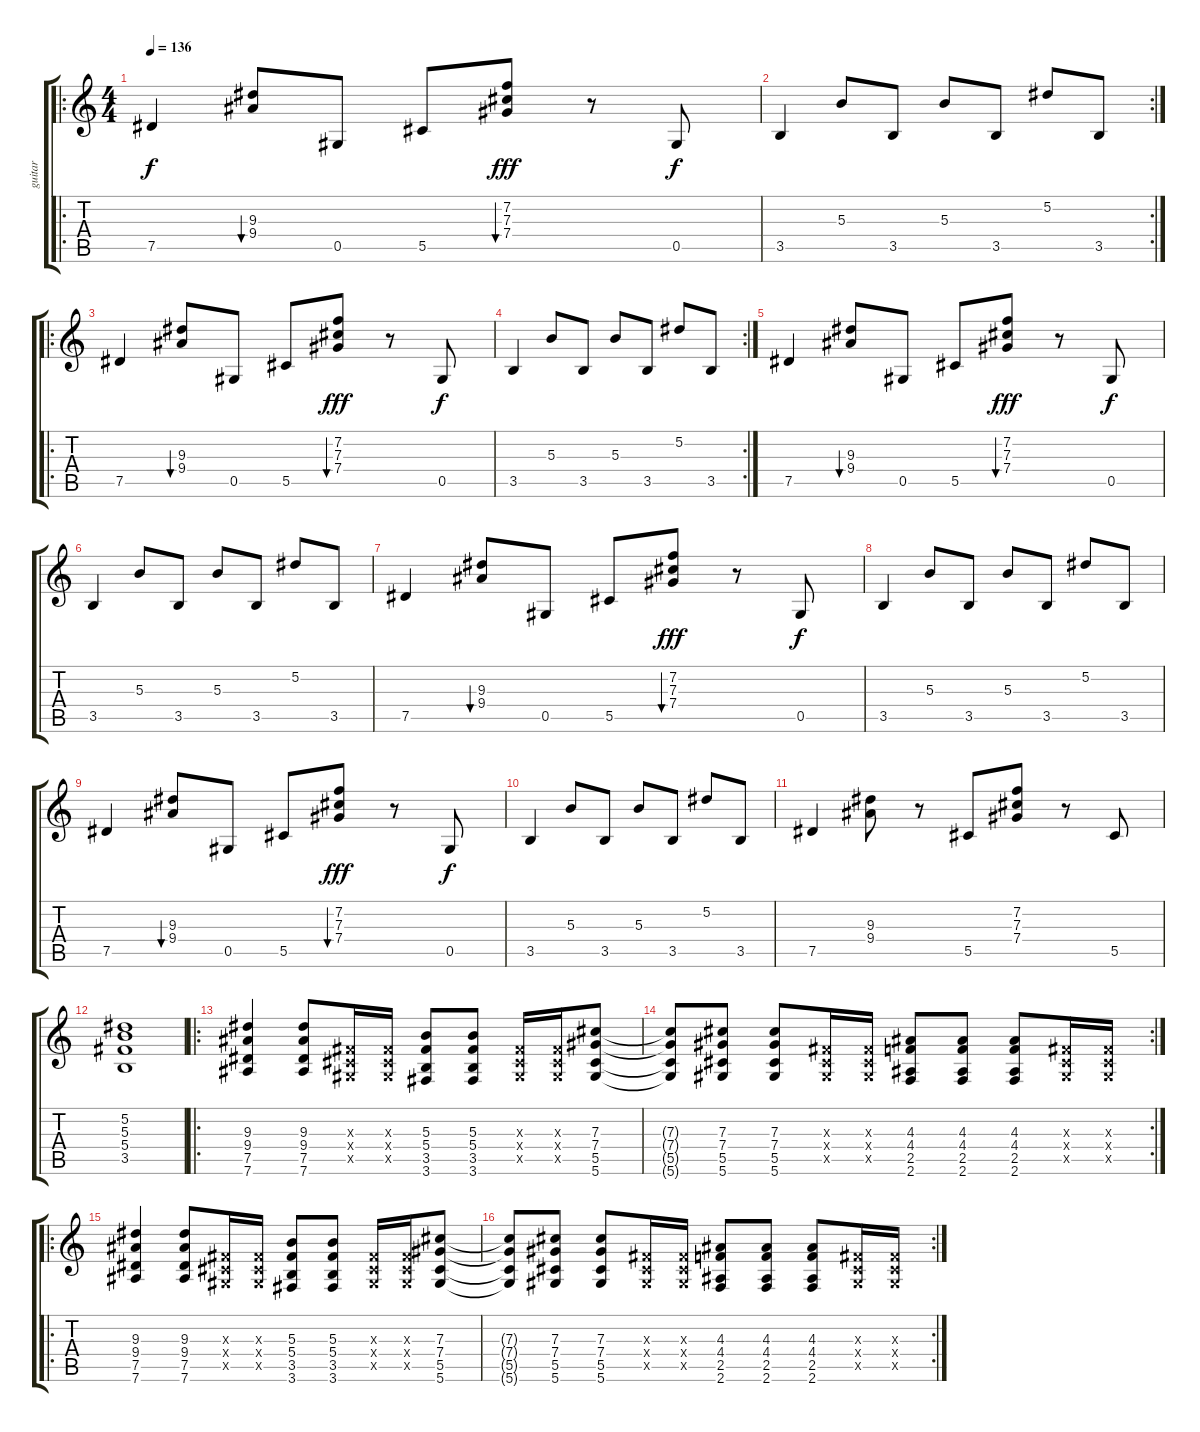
\track ("guitar" "guitar") {instrument electricguitarclean}
\staff {score tabs}
\tuning (Eb4 Bb3 Gb3 Db3 Ab2 Eb2) {hide}
\ro
\ts (4 4)
\tempo 136
\clef g2
\ks c
7.5.4{dy f instrument electricguitarclean} (9.3 9.4).8{bu 120} 0.5.8 5.5.8 (7.2 7.3 7.4).8{bu 120 dy fff} r.8 0.5.8{dy f} |
\rc 2
3.5.4 5.3.8 3.5.8 5.3.8 3.5.8 5.2.8 3.5.8 |
\ro
7.5.4 (9.3 9.4).8{bu 120} 0.5.8 5.5.8 (7.2 7.3 7.4).8{bu 120 dy fff} r.8 0.5.8{dy f} |
\rc 2
3.5.4 5.3.8 3.5.8 5.3.8 3.5.8 5.2.8 3.5.8 |
7.5.4 (9.3 9.4).8{bu 120} 0.5.8 5.5.8 (7.2 7.3 7.4).8{bu 120 dy fff} r.8 0.5.8{dy f} |
3.5.4 5.3.8 3.5.8 5.3.8 3.5.8 5.2.8 3.5.8 |
7.5.4 (9.3 9.4).8{bu 120} 0.5.8 5.5.8 (7.2 7.3 7.4).8{bu 120 dy fff} r.8 0.5.8{dy f} |
3.5.4 5.3.8 3.5.8 5.3.8 3.5.8 5.2.8 3.5.8 |
7.5.4 (9.3 9.4).8{bu 120} 0.5.8 5.5.8 (7.2 7.3 7.4).8{bu 120 dy fff} r.8 0.5.8{dy f} |
3.5.4 5.3.8 3.5.8 5.3.8 3.5.8 5.2.8 3.5.8 |
7.5.4 (9.3 9.4).8 r.8 5.5.8 (7.2 7.3 7.4).8 r.8 5.5.8 |
(5.2 5.3 5.4 3.5).1 |
\ro
(9.3 9.4 7.5 7.6).4 (9.3 9.4 7.5 7.6).8 (0.3{x} 0.4{x} 0.5{x}).16 (0.3{x} 0.4{x} 0.5{x}).16 (5.3 5.4 3.5 3.6).8 (5.3 5.4 3.5 3.6).8 (0.3{x} 0.4{x} 0.5{x}).16 (0.3{x} 0.4{x} 0.5{x}).16 (7.3 7.4 5.5 5.6).8 |
\rc 2
(7.3{t} 7.4{t} 5.5{t} 5.6{t}).8 (7.3 7.4 5.5 5.6).8 (7.3 7.4 5.5 5.6).8 (0.3{x} 0.4{x} 0.5{x}).16 (0.3{x} 0.4{x} 0.5{x}).16 (4.3 4.4 2.5 2.6).8 (4.3 4.4 2.5 2.6).8 (4.3 4.4 2.5 2.6).8 (0.3{x} 0.4{x} 0.5{x}).16 (0.3{x} 0.4{x} 0.5{x}).16 |
\ro
(9.3 9.4 7.5 7.6).4 (9.3 9.4 7.5 7.6).8 (0.3{x} 0.4{x} 0.5{x}).16 (0.3{x} 0.4{x} 0.5{x}).16 (5.3 5.4 3.5 3.6).8 (5.3 5.4 3.5 3.6).8 (0.3{x} 0.4{x} 0.5{x}).16 (0.3{x} 0.4{x} 0.5{x}).16 (7.3 7.4 5.5 5.6).8 |
\rc 2
(7.3{t} 7.4{t} 5.5{t} 5.6{t}).8 (7.3 7.4 5.5 5.6).8 (7.3 7.4 5.5 5.6).8 (0.3{x} 0.4{x} 0.5{x}).16 (0.3{x} 0.4{x} 0.5{x}).16 (4.3 4.4 2.5 2.6).8 (4.3 4.4 2.5 2.6).8 (4.3 4.4 2.5 2.6).8 (0.3{x} 0.4{x} 0.5{x}).16 (0.3{x} 0.4{x} 0.5{x}).16
